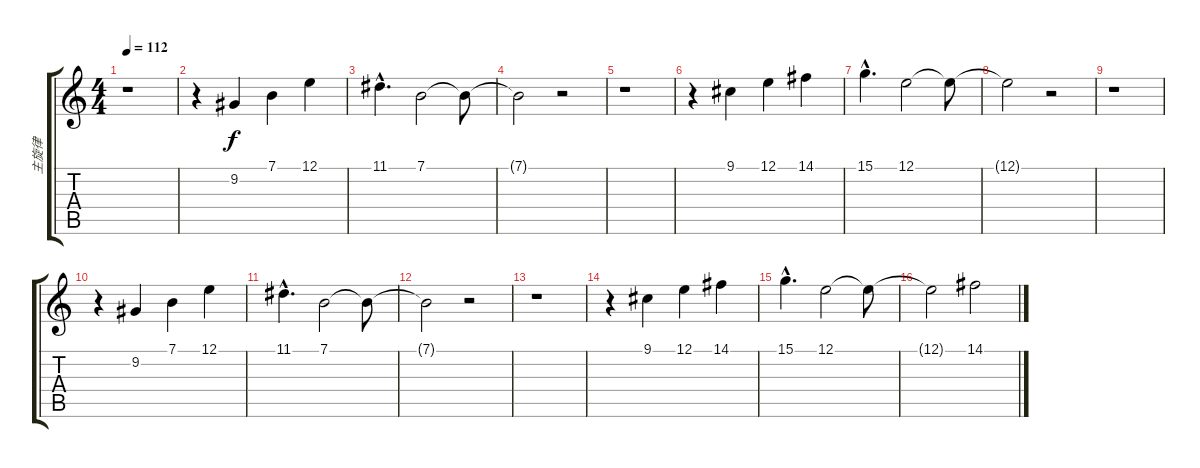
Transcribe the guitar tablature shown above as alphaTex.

\track ("主旋律" "主旋律") {instrument panflute}
\staff {score tabs}
\tuning (E4 B3 G3 D3 A2 E2) {hide}
\ts (4 4)
\tempo 112
\clef g2
\ks c
r.1{dy f} |
r.4 9.2.4 7.1.4 12.1.4 |
11.1{hac}.4{d} 7.1.2 7.1{t}.8 |
7.1{t}.2 r.2 |
r.1 |
r.4 9.1.4 12.1.4 14.1.4 |
15.1{hac}.4{d} 12.1.2 12.1{t}.8 |
12.1{t}.2 r.2 |
r.1 |
r.4 9.2.4 7.1.4 12.1.4 |
11.1{hac}.4{d} 7.1.2 7.1{t}.8 |
7.1{t}.2 r.2 |
r.1 |
r.4 9.1.4 12.1.4 14.1.4 |
15.1{hac}.4{d} 12.1.2 12.1{t}.8 |
12.1{t}.2 14.1.2
